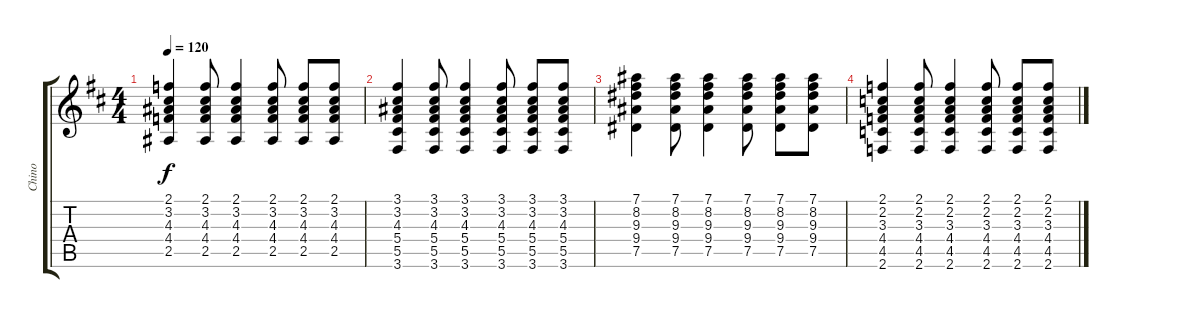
\track ("Chino" "Chino") {instrument acousticguitarsteel}
\staff {score tabs}
\tuning (Eb4 Bb3 Gb3 Db3 Ab2 Eb2) {hide}
\ts (4 4)
\tempo 120
\clef g2
\ks d
(2.1 3.2 4.3 4.4 2.5).4{dy f} (2.1 3.2 4.3 4.4 2.5).8 (2.1 3.2 4.3 4.4 2.5).4 (2.1 3.2 4.3 4.4 2.5).8 (2.1 3.2 4.3 4.4 2.5).8 (2.1 3.2 4.3 4.4 2.5).8 |
(3.1 3.2 4.3 5.4 5.5 3.6).4 (3.1 3.2 4.3 5.4 5.5 3.6).8 (3.1 3.2 4.3 5.4 5.5 3.6).4 (3.1 3.2 4.3 5.4 5.5 3.6).8 (3.1 3.2 4.3 5.4 5.5 3.6).8 (3.1 3.2 4.3 5.4 5.5 3.6).8 |
(7.1 8.2 9.3 9.4 7.5).4 (7.1 8.2 9.3 9.4 7.5).8 (7.1 8.2 9.3 9.4 7.5).4 (7.1 8.2 9.3 9.4 7.5).8 (7.1 8.2 9.3 9.4 7.5).8 (7.1 8.2 9.3 9.4 7.5).8 |
(2.1 2.2 3.3 4.4 4.5 2.6).4 (2.1 2.2 3.3 4.4 4.5 2.6).8 (2.1 2.2 3.3 4.4 4.5 2.6).4 (2.1 2.2 3.3 4.4 4.5 2.6).8 (2.1 2.2 3.3 4.4 4.5 2.6).8 (2.1 2.2 3.3 4.4 4.5 2.6).8
